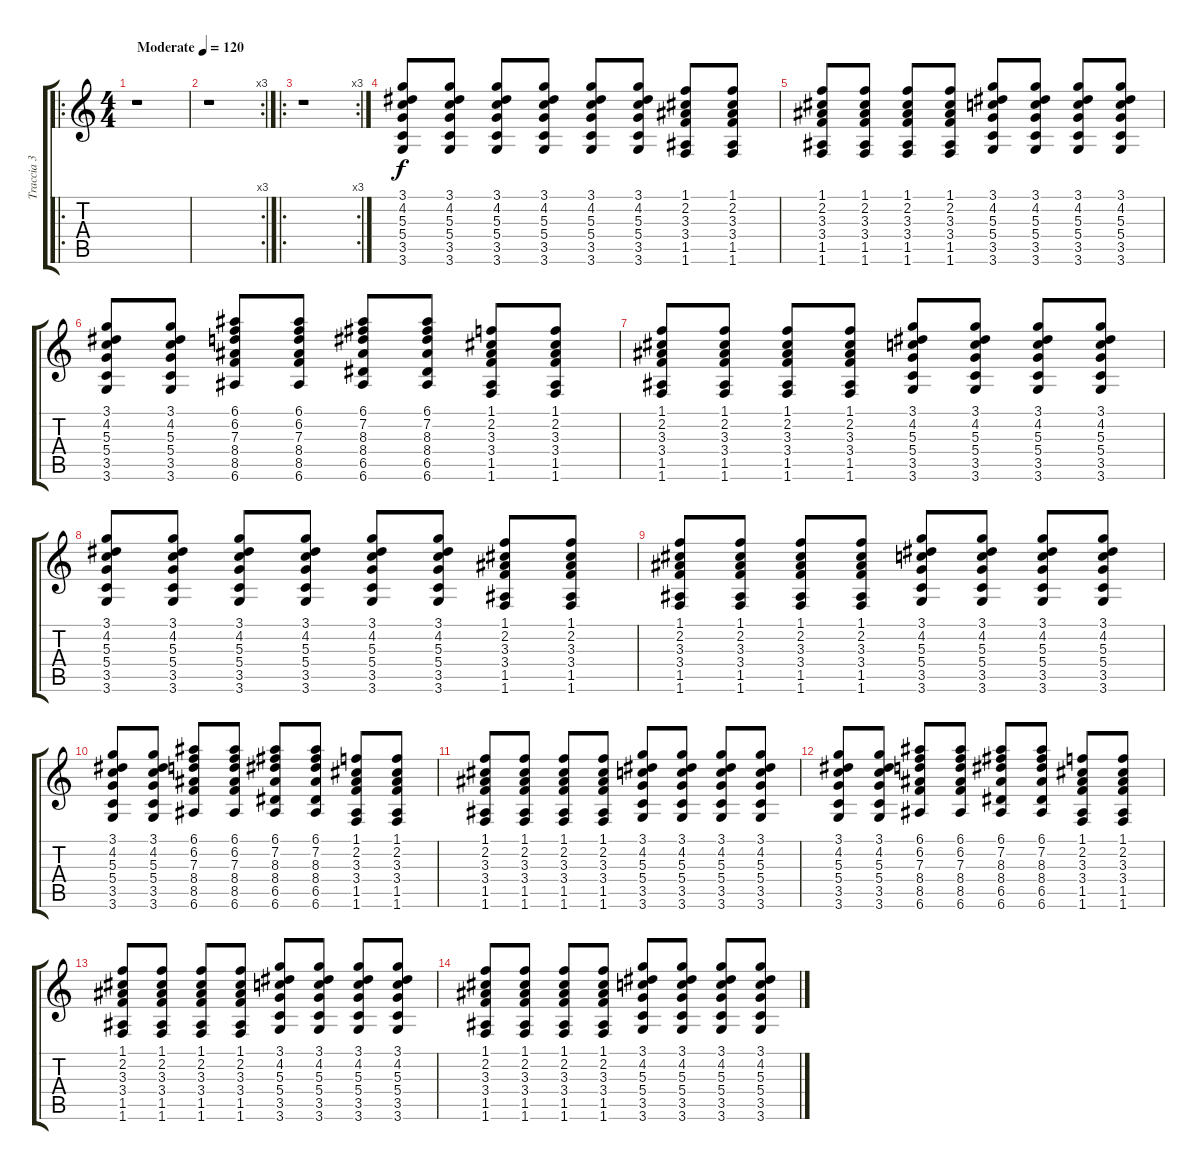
\track ("Traccia 3" "Traccia 3") {instrument acousticguitarnylon}
\staff {score tabs}
\tuning (E4 B3 G3 D3 A2 E2) {hide}
\ro
\ts (4 4)
\tempo (120 "Moderate")
\clef g2
\ks c
r.1{dy f instrument acousticguitarnylon} |
\rc 3
r.1 |
\ro
\rc 3
r.1 |
(3.1 4.2 5.3 5.4 3.5 3.6).8 (3.1 4.2 5.3 5.4 3.5 3.6).8 (3.1 4.2 5.3 5.4 3.5 3.6).8 (3.1 4.2 5.3 5.4 3.5 3.6).8 (3.1 4.2 5.3 5.4 3.5 3.6).8 (3.1 4.2 5.3 5.4 3.5 3.6).8 (1.1 2.2 3.3 3.4 1.5 1.6).8 (1.1 2.2 3.3 3.4 1.5 1.6).8 |
(1.1 2.2 3.3 3.4 1.5 1.6).8 (1.1 2.2 3.3 3.4 1.5 1.6).8 (1.1 2.2 3.3 3.4 1.5 1.6).8 (1.1 2.2 3.3 3.4 1.5 1.6).8 (3.1 4.2 5.3 5.4 3.5 3.6).8 (3.1 4.2 5.3 5.4 3.5 3.6).8 (3.1 4.2 5.3 5.4 3.5 3.6).8 (3.1 4.2 5.3 5.4 3.5 3.6).8 |
(3.1 4.2 5.3 5.4 3.5 3.6).8 (3.1 4.2 5.3 5.4 3.5 3.6).8 (6.1 6.2 7.3 8.4 8.5 6.6).8 (6.1 6.2 7.3 8.4 8.5 6.6).8 (6.1 7.2 8.3 8.4 6.5 6.6).8 (6.1 7.2 8.3 8.4 6.5 6.6).8 (1.1 2.2 3.3 3.4 1.5 1.6).8 (1.1 2.2 3.3 3.4 1.5 1.6).8 |
(1.1 2.2 3.3 3.4 1.5 1.6).8 (1.1 2.2 3.3 3.4 1.5 1.6).8 (1.1 2.2 3.3 3.4 1.5 1.6).8 (1.1 2.2 3.3 3.4 1.5 1.6).8 (3.1 4.2 5.3 5.4 3.5 3.6).8 (3.1 4.2 5.3 5.4 3.5 3.6).8 (3.1 4.2 5.3 5.4 3.5 3.6).8 (3.1 4.2 5.3 5.4 3.5 3.6).8 |
(3.1 4.2 5.3 5.4 3.5 3.6).8 (3.1 4.2 5.3 5.4 3.5 3.6).8 (3.1 4.2 5.3 5.4 3.5 3.6).8 (3.1 4.2 5.3 5.4 3.5 3.6).8 (3.1 4.2 5.3 5.4 3.5 3.6).8 (3.1 4.2 5.3 5.4 3.5 3.6).8 (1.1 2.2 3.3 3.4 1.5 1.6).8 (1.1 2.2 3.3 3.4 1.5 1.6).8 |
(1.1 2.2 3.3 3.4 1.5 1.6).8 (1.1 2.2 3.3 3.4 1.5 1.6).8 (1.1 2.2 3.3 3.4 1.5 1.6).8 (1.1 2.2 3.3 3.4 1.5 1.6).8 (3.1 4.2 5.3 5.4 3.5 3.6).8 (3.1 4.2 5.3 5.4 3.5 3.6).8 (3.1 4.2 5.3 5.4 3.5 3.6).8 (3.1 4.2 5.3 5.4 3.5 3.6).8 |
(3.1 4.2 5.3 5.4 3.5 3.6).8 (3.1 4.2 5.3 5.4 3.5 3.6).8 (6.1 6.2 7.3 8.4 8.5 6.6).8 (6.1 6.2 7.3 8.4 8.5 6.6).8 (6.1 7.2 8.3 8.4 6.5 6.6).8 (6.1 7.2 8.3 8.4 6.5 6.6).8 (1.1 2.2 3.3 3.4 1.5 1.6).8 (1.1 2.2 3.3 3.4 1.5 1.6).8 |
(1.1 2.2 3.3 3.4 1.5 1.6).8 (1.1 2.2 3.3 3.4 1.5 1.6).8 (1.1 2.2 3.3 3.4 1.5 1.6).8 (1.1 2.2 3.3 3.4 1.5 1.6).8 (3.1 4.2 5.3 5.4 3.5 3.6).8 (3.1 4.2 5.3 5.4 3.5 3.6).8 (3.1 4.2 5.3 5.4 3.5 3.6).8 (3.1 4.2 5.3 5.4 3.5 3.6).8 |
(3.1 4.2 5.3 5.4 3.5 3.6).8 (3.1 4.2 5.3 5.4 3.5 3.6).8 (6.1 6.2 7.3 8.4 8.5 6.6).8 (6.1 6.2 7.3 8.4 8.5 6.6).8 (6.1 7.2 8.3 8.4 6.5 6.6).8 (6.1 7.2 8.3 8.4 6.5 6.6).8 (1.1 2.2 3.3 3.4 1.5 1.6).8 (1.1 2.2 3.3 3.4 1.5 1.6).8 |
(1.1 2.2 3.3 3.4 1.5 1.6).8 (1.1 2.2 3.3 3.4 1.5 1.6).8 (1.1 2.2 3.3 3.4 1.5 1.6).8 (1.1 2.2 3.3 3.4 1.5 1.6).8 (3.1 4.2 5.3 5.4 3.5 3.6).8 (3.1 4.2 5.3 5.4 3.5 3.6).8 (3.1 4.2 5.3 5.4 3.5 3.6).8 (3.1 4.2 5.3 5.4 3.5 3.6).8 |
(1.1 2.2 3.3 3.4 1.5 1.6).8 (1.1 2.2 3.3 3.4 1.5 1.6).8 (1.1 2.2 3.3 3.4 1.5 1.6).8 (1.1 2.2 3.3 3.4 1.5 1.6).8 (3.1 4.2 5.3 5.4 3.5 3.6).8 (3.1 4.2 5.3 5.4 3.5 3.6).8 (3.1 4.2 5.3 5.4 3.5 3.6).8 (3.1 4.2 5.3 5.4 3.5 3.6).8
